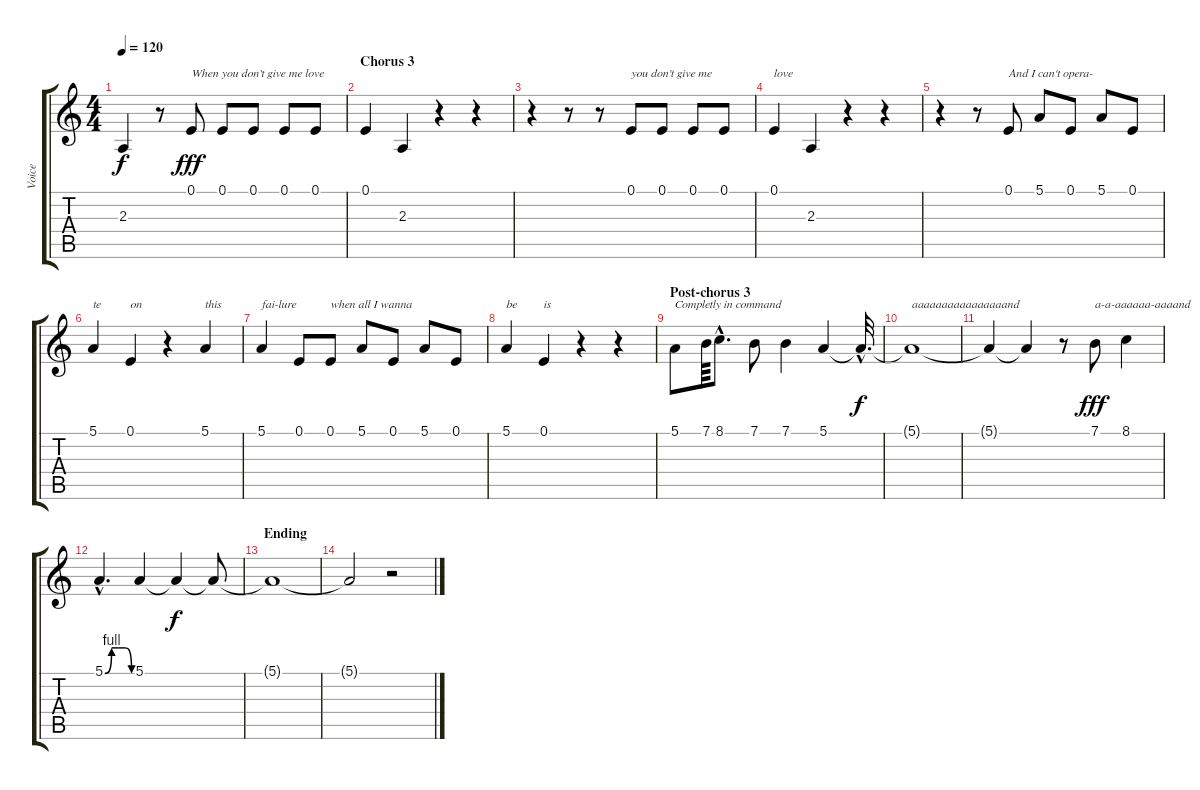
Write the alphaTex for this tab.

\track ("Voice" "Voice") {instrument voiceoohs}
\staff {score tabs}
\tuning (E4 B3 G3 D3 A2 E2) {hide}
\ts (4 4)
\tempo 120
\clef g2
\ks c
2.3{t}.4{dy f} r.8 0.1.8{txt "When you don't give me love" dy fff} 0.1.8 0.1.8 0.1.8 0.1.8 |
\section ("" "Chorus 3")
0.1.4 2.3.4 r.4 r.4 |
r.4 r.8 r.8 0.1.8{txt "you don't give me "} 0.1.8 0.1.8 0.1.8 |
0.1.4{txt "love"} 2.3.4 r.4 r.4 |
r.4 r.8 0.1.8{txt "And I can't opera-"} 5.1.8 0.1.8 5.1.8 0.1.8 |
5.1.4{txt "te"} 0.1.4{txt "on"} r.4 5.1.4{txt "this"} |
5.1.4{txt "fai-lure"} 0.1.8 0.1.8{txt "when all I wanna"} 5.1.8 0.1.8 5.1.8 0.1.8 |
5.1.4{txt "be "} 0.1.4{txt "is"} r.4 r.4 |
\section ("" "Post-chorus 3")
5.1.8{txt "Completly in command"} 7.1.64 8.1{hac}.8{d} 7.1.8 7.1.4 5.1.4 5.1{hac t}.32{d dy f} |
5.1{t}.1{txt "aaaaaaaaaaaaaaaand"} |
5.1{t}.4 5.1{t}.4 r.8 7.1.8{txt "a-a-aaaaaa-aaaand" dy fff} 8.1.4 |
5.1{be (custom 0 0 15 4 30 4 45 4 60 0) hac}.4{d} 5.1.4 5.1{t}.4{dy f} 5.1{t}.8 |
\section ("" "Ending")
5.1{t}.1 |
5.1{t}.2 r.2
